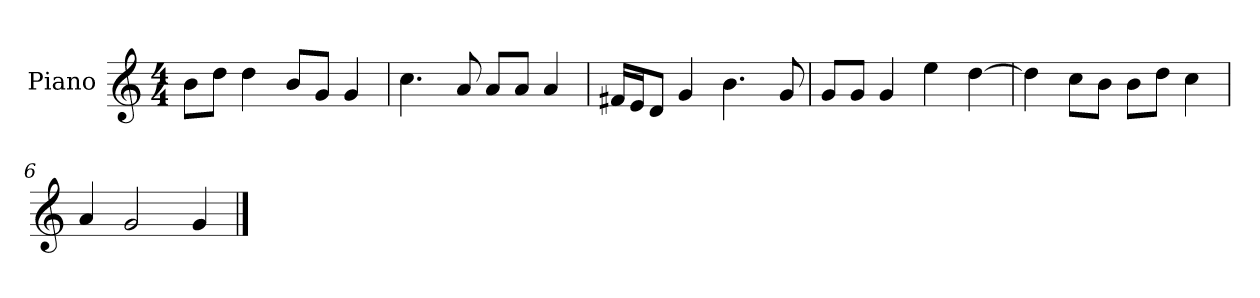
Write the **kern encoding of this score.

**kern
*part1
*staff1
*I"Piano
*I'P-no
*clefG2
*k[]
*M4/4
*MM90
=1
8b\L
8dd\J
4dd\
8b/L
8g/J
4g/
=2
4.cc\
8a/
8a/L
8a/J
4a/
=3
16f#X/LL
16e/J
8d/J
4g/
4.b\
8g/
=4
8g/L
8g/J
4g/
4ee\
[4dd\
=5
4dd\]
8cc\L
8b\J
8b\L
8dd\J
4cc\
=6
4a/
2g/
4g/
==
*-
